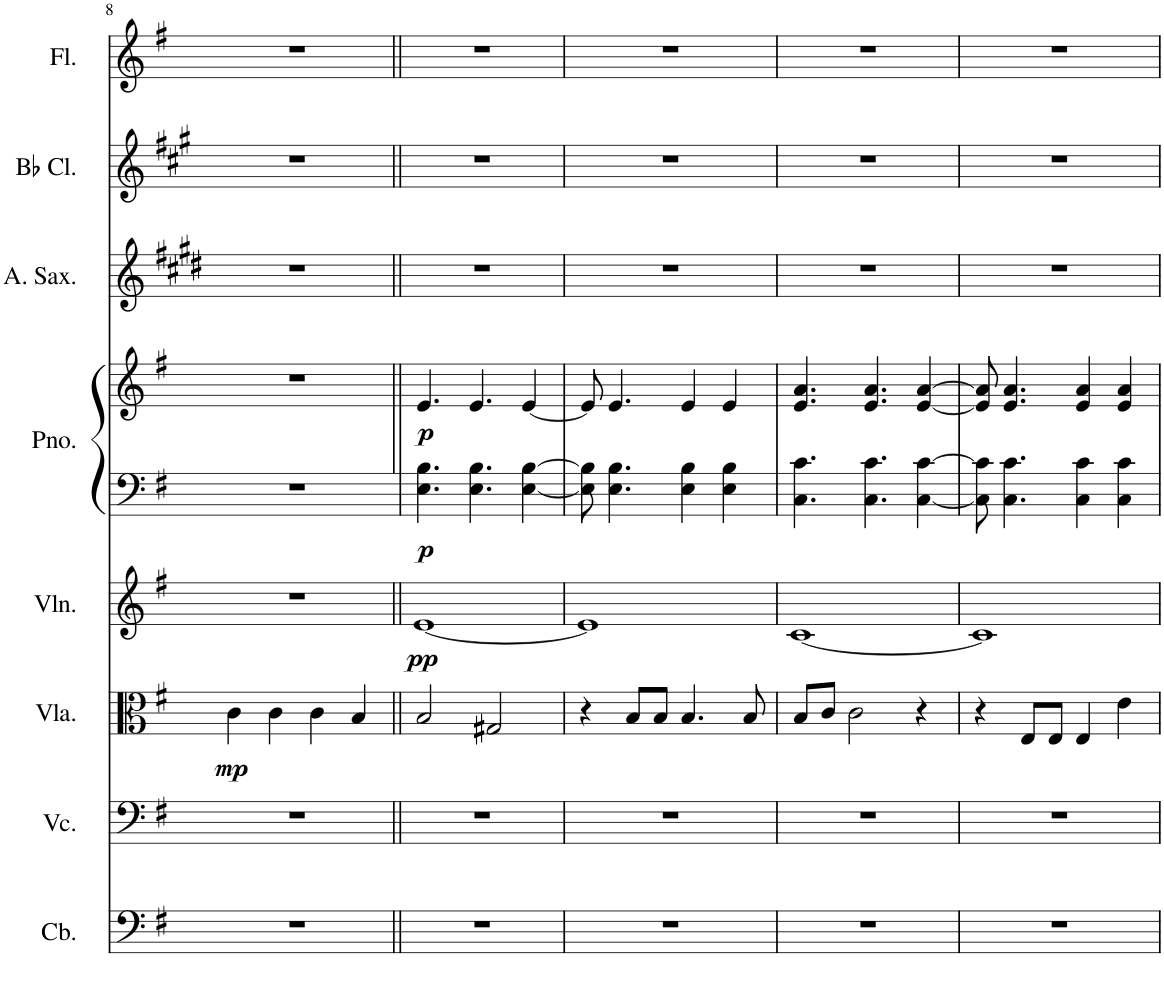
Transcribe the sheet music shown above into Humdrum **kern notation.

**kern	**kern	**kern	**dynam	**kern	**dynam	**kern	**kern	**dynam	**kern	**kern	**kern
*part8	*part7	*part6	*part6	*part5	*part5	*part4	*part4	*part4	*part3	*part2	*part1
*staff9	*staff8	*staff7	*staff7	*staff6	*staff6	*staff5	*staff4	*staff4/5	*staff3	*staff2	*staff1
*I"Contrabass	*I"Violoncello	*I"Viola	*	*I"Violin	*	*I"Piano	*	*	*I"Alto Saxophone	*I"Bb Clarinet	*I"Flute
*I'Cb.	*I'Vc.	*I'Vla.	*	*I'Vln.	*	*I'Pno.	*	*	*I'A. Sax.	*I'Bb Cl.	*I'Fl.
!!LO:PB:g=z
*clefF4	*clefF4	*clefC3	*	*clefG2	*	*clefF4	*clefG2	*	*clefG2	*clefG2	*clefG2
*Trd7c12	*	*	*	*	*	*	*	*	*Trd5c9	*Trd1c2	*
*k[f#]	*k[f#]	*k[f#]	*	*k[f#]	*	*k[f#]	*k[f#]	*	*k[f#c#g#d#]	*k[f#c#g#]	*k[f#]
*M4/4	*M4/4	*M4/4	*	*M4/4	*	*M4/4	*M4/4	*	*M4/4	*M4/4	*M4/4
=8	=8	=8	=8	=8	=8	=8	=8	=8	=8	=8	=8
!	!	!	!LO:DY:b	!	!	!	!	!	!	!	!
1r	1r	4c\	mp	1r	.	1r	1r	.	1r	1r	1r
.	.	4c\	.	.	.	.	.	.	.	.	.
.	.	4c\	.	.	.	.	.	.	.	.	.
.	.	4B/	.	.	.	.	.	.	.	.	.
=9||	=9||	=9||	=9||	=9||	=9||	=9||	=9||	=9||	=9||	=9||	=9||
!	!	!	!	!	!LO:DY:b	!	!	!LO:DY:b=2	!	!	!
!	!	!	!	!	!	!	!	!LO:DY:n=1:b	!	!	!
1r	1r	2B/	.	[1e	pp	4.E\ 4.B\	4.e/	p p	1r	1r	1r
.	.	.	.	.	.	4.E\ 4.B\	4.e/	.	.	.	.
.	.	2G#X/	.	.	.	.	.	.	.	.	.
.	.	.	.	.	.	[4E\ [4B\	[4e/	.	.	.	.
=10	=10	=10	=10	=10	=10	=10	=10	=10	=10	=10	=10
1r	1r	4r	.	1e]	.	8E\] 8B\]	8e/]	.	1r	1r	1r
.	.	.	.	.	.	4.E\ 4.B\	4.e/	.	.	.	.
.	.	8B/L	.	.	.	.	.	.	.	.	.
.	.	8B/J	.	.	.	.	.	.	.	.	.
.	.	4.B/	.	.	.	4E\ 4B\	4e/	.	.	.	.
.	.	.	.	.	.	4E\ 4B\	4e/	.	.	.	.
.	.	8B/	.	.	.	.	.	.	.	.	.
=11	=11	=11	=11	=11	=11	=11	=11	=11	=11	=11	=11
1r	1r	8B/L	.	[1c	.	4.C\ 4.c\	4.e/ 4.a/	.	1r	1r	1r
.	.	8c/J	.	.	.	.	.	.	.	.	.
.	.	2c\	.	.	.	.	.	.	.	.	.
.	.	.	.	.	.	4.C\ 4.c\	4.e/ 4.a/	.	.	.	.
.	.	4r	.	.	.	[4C\ [4c\	[4e/ [4a/	.	.	.	.
=12	=12	=12	=12	=12	=12	=12	=12	=12	=12	=12	=12
1r	1r	4r	.	1c]	.	8C\] 8c\]	8e/] 8a/]	.	1r	1r	1r
.	.	.	.	.	.	4.C\ 4.c\	4.e/ 4.a/	.	.	.	.
.	.	8E/L	.	.	.	.	.	.	.	.	.
.	.	8E/J	.	.	.	.	.	.	.	.	.
.	.	4E/	.	.	.	4C\ 4c\	4e/ 4a/	.	.	.	.
.	.	4e\	.	.	.	4C\ 4c\	4e/ 4a/	.	.	.	.
=	=	=	=	=	=	=	=	=	=	=	=
*-	*-	*-	*-	*-	*-	*-	*-	*-	*-	*-	*-
